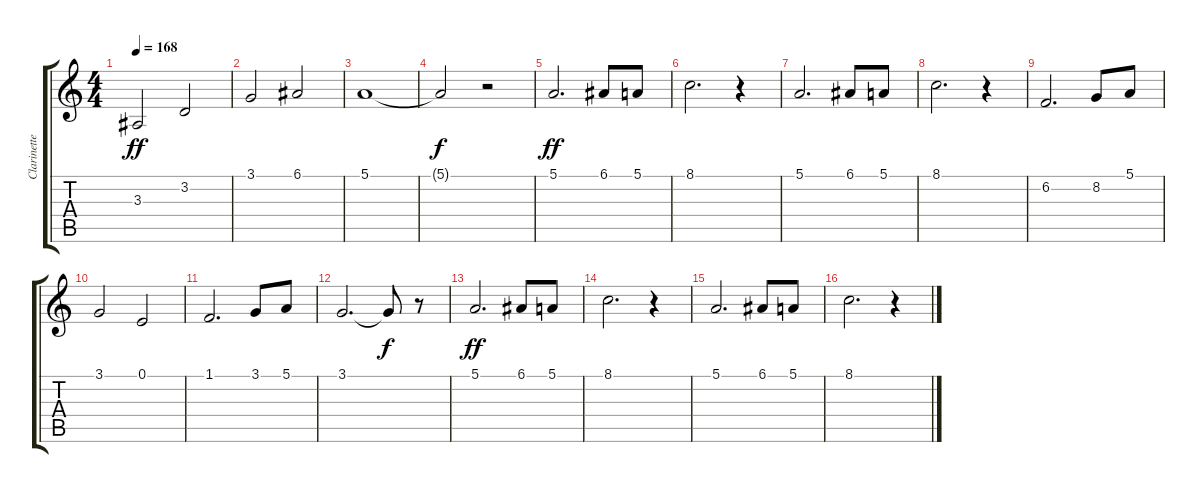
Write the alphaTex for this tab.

\track ("Clarinette" "Clarinette") {instrument clarinet}
\staff {score tabs}
\tuning (E4 B3 G3 D3 A2 E2) {hide}
\ts (4 4)
\tempo 168
\clef g2
\ks c
3.3.2{dy ff} 3.2.2 |
3.1.2 6.1.2 |
5.1.1 |
5.1{t}.2{dy f} r.2 |
5.1.2{d dy ff} 6.1.8 5.1.8 |
8.1.2{d} r.4 |
5.1.2{d} 6.1.8 5.1.8 |
8.1.2{d} r.4 |
6.2.2{d} 8.2.8 5.1.8 |
3.1.2 0.1.2 |
1.1.2{d} 3.1.8 5.1.8 |
3.1.2{d} 3.1{t}.8{dy f} r.8 |
5.1.2{d dy ff} 6.1.8 5.1.8 |
8.1.2{d} r.4 |
5.1.2{d} 6.1.8 5.1.8 |
8.1.2{d} r.4
